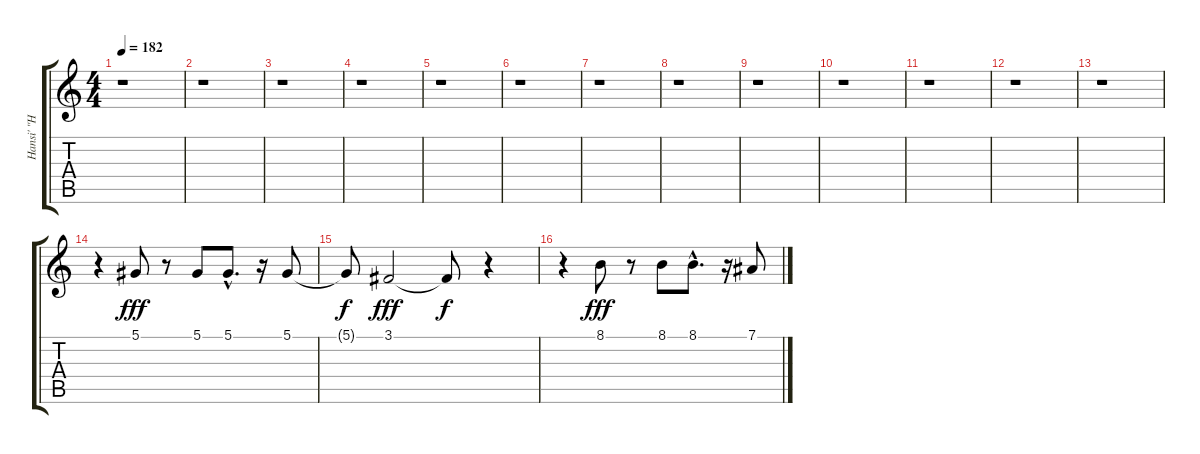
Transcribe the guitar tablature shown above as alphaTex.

\track ("Hansi' \"H" "Hansi' \"H") {instrument lead6voice}
\staff {score tabs}
\tuning (Eb4 Bb3 Gb3 Db3 Ab2 Eb2) {hide}
\ts (4 4)
\tempo 182
\clef g2
\ks c
r.1{dy f} |
r.1 |
r.1 |
r.1 |
r.1 |
r.1 |
r.1 |
r.1 |
r.1 |
r.1 |
r.1 |
r.1 |
r.1 |
r.4 5.1.8{dy fff} r.8 5.1.8 5.1{hac}.8{d} r.16 5.1.8 |
5.1{t}.8{dy f} 3.1.2{dy fff} 3.1{t}.8{dy f} r.4 |
r.4 8.1.8{dy fff} r.8 8.1.8 8.1{hac}.8{d} r.16 7.1.8
